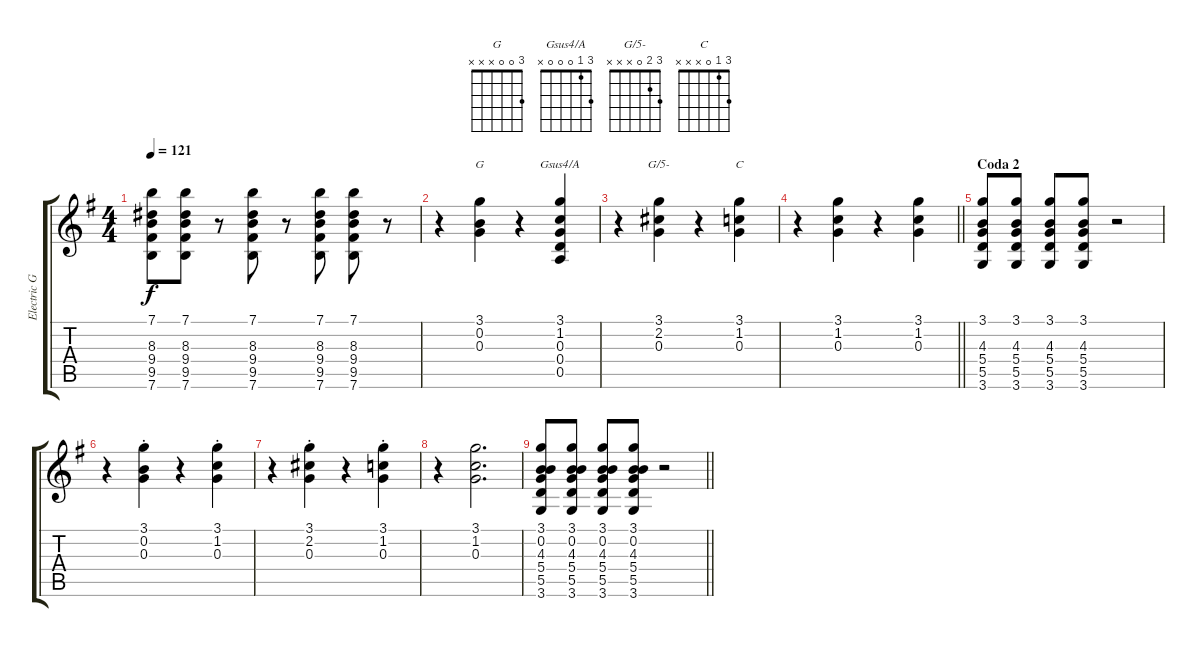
\track ("Electric Guitar" "Electric G") {instrument distortionguitar}
\staff {score tabs}
\tuning (E4 B3 G3 D3 A2 E2) {hide}
\chord ("G" 3 0 0 x x x)
\chord ("Gsus4/A" 3 1 0 0 0 x)
\chord ("G/5-" 3 2 0 x x x)
\chord ("C" 3 1 0 x x x)
\ts (4 4)
\tempo 121
\clef g2
\ks g
(7.1{t} 8.3{t} 9.4{t} 9.5{t} 7.6{t}).8{dy f} (7.1 8.3 9.4 9.5 7.6).8 r.8 (7.1 8.3 9.4 9.5 7.6).8 r.8 (7.1 8.3 9.4 9.5 7.6).8 (7.1 8.3 9.4 9.5 7.6).8 r.8 |
r.4 (3.1 0.2 0.3).4{ch "G"} r.4 (3.1 1.2 0.3 0.4 0.5).4{ch "Gsus4/A"} |
r.4 (3.1 2.2 0.3).4{ch "G/5-"} r.4 (3.1 1.2 0.3).4{ch "C"} |
\barLineRight lightlight
r.4 (3.1 1.2 0.3).4 r.4 (3.1 1.2 0.3).4 |
\section ("" "Coda 2")
(3.1 4.3 5.4 5.5 3.6).8 (3.1 4.3 5.4 5.5 3.6).8 (3.1 4.3 5.4 5.5 3.6).8 (3.1 4.3 5.4 5.5 3.6).8 r.2 |
r.4{volume 16} (3.1{st} 0.2{st} 0.3{st}).4 r.4 (3.1{st} 1.2{st} 0.3{st}).4 |
r.4 (3.1{st} 2.2{st} 0.3{st}).4 r.4 (3.1{st} 1.2{st} 0.3{st}).4 |
r.4 (3.1 1.2 0.3).2{d} |
\barLineRight lightlight
(3.1 0.2 4.3 5.4 5.5 3.6).8 (3.1 0.2 4.3 5.4 5.5 3.6).8 (3.1 0.2 4.3 5.4 5.5 3.6).8 (3.1 0.2 4.3 5.4 5.5 3.6).8 r.2
